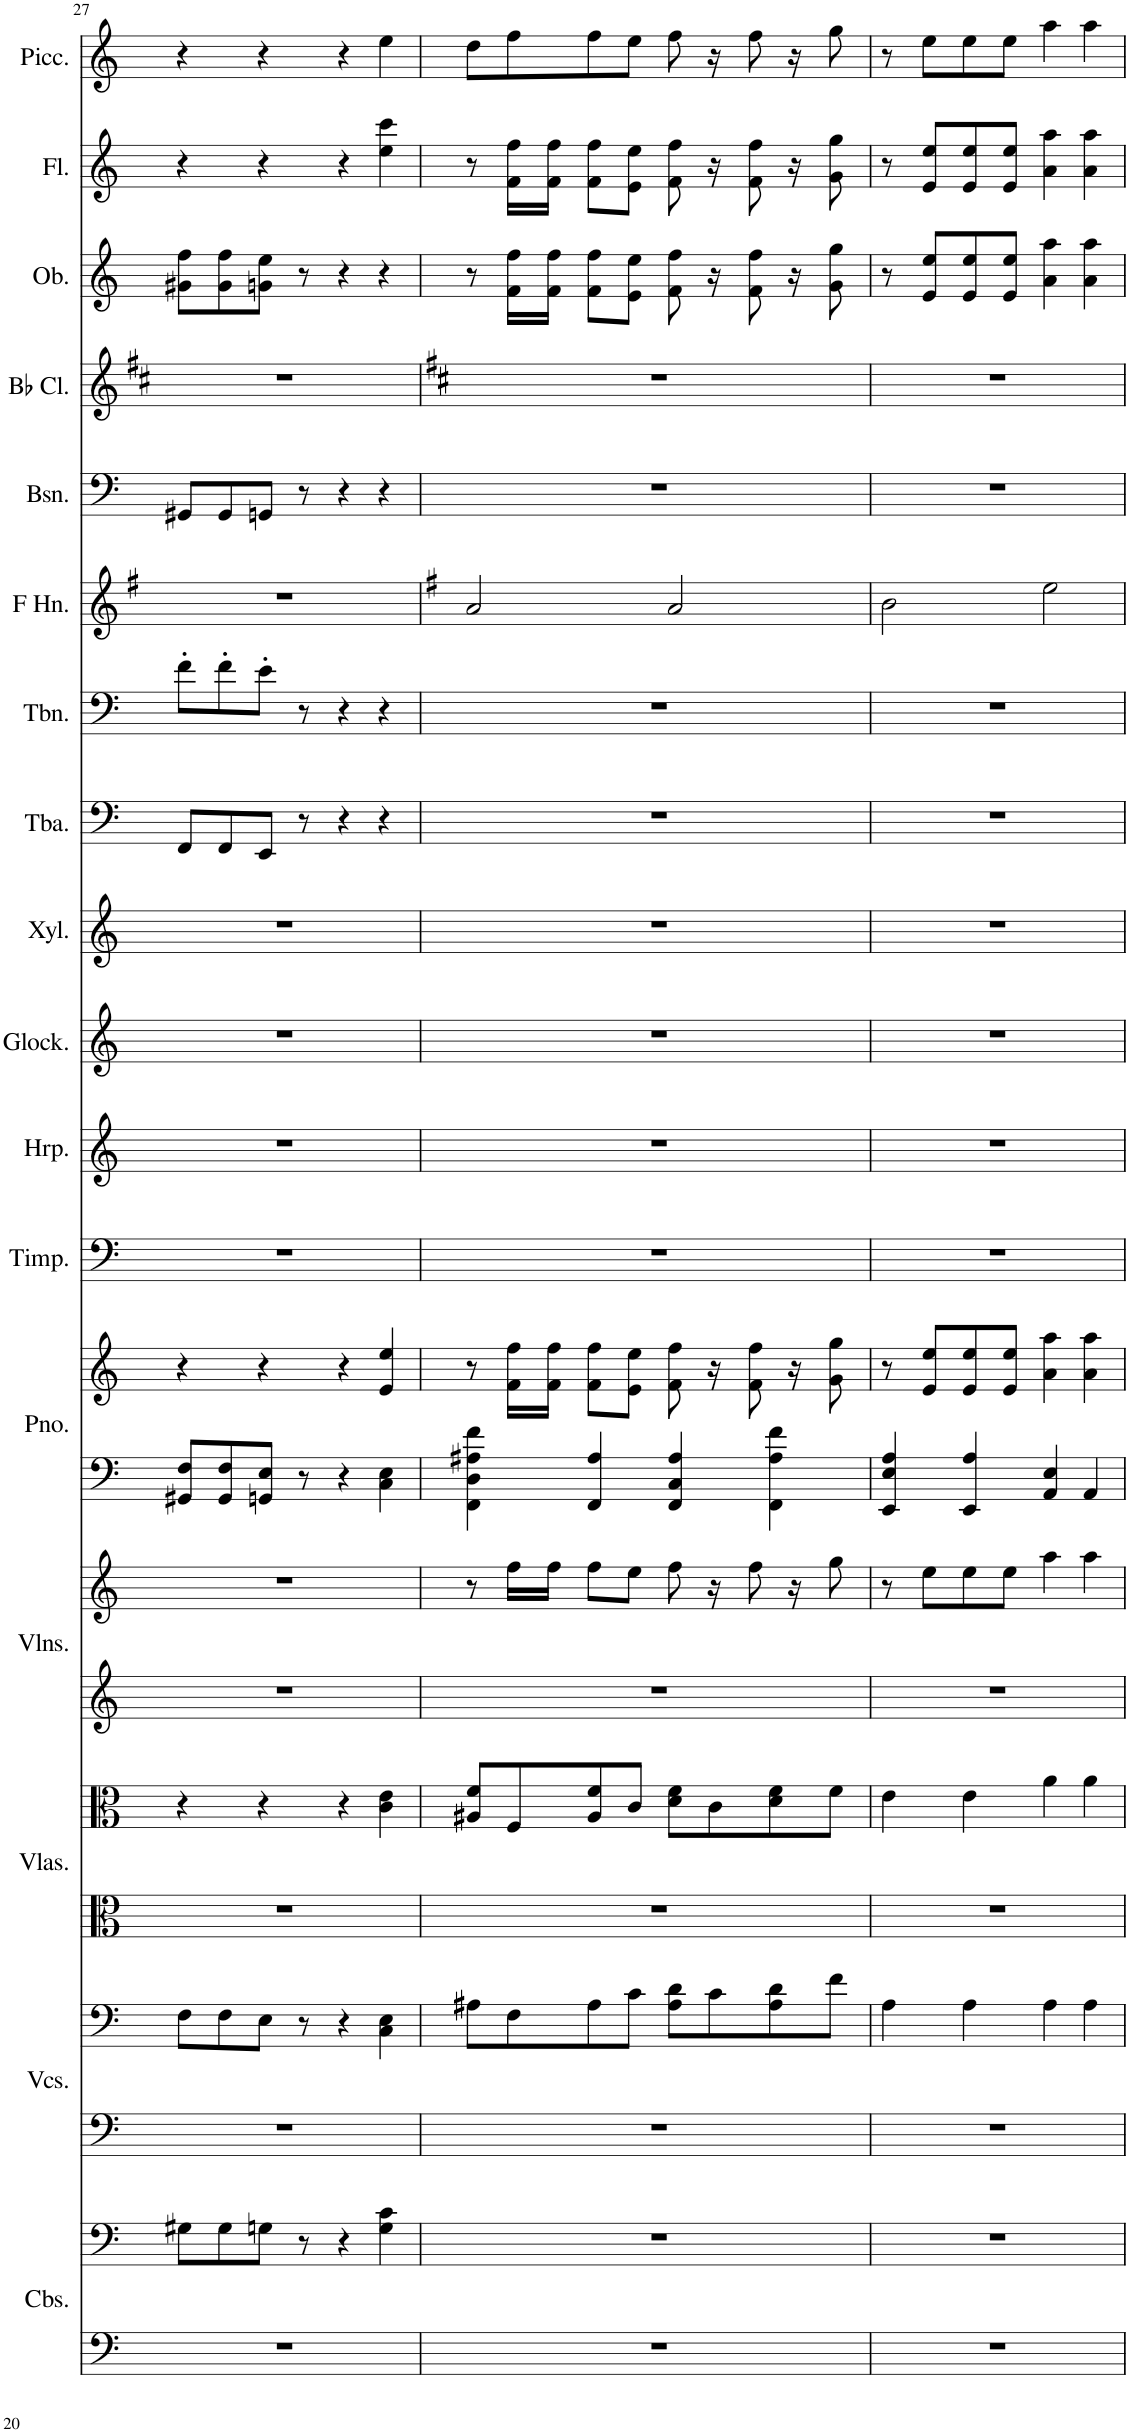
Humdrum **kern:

**kern	**kern	**kern	**kern	**kern	**kern	**kern	**kern	**kern	**kern	**kern	**kern	**kern	**kern	**kern	**kern	**kern	**kern	**kern	**kern	**kern	**kern
*part17	*part17	*part16	*part16	*part15	*part15	*part14	*part14	*part13	*part13	*part12	*part11	*part10	*part9	*part8	*part7	*part6	*part5	*part4	*part3	*part2	*part1
*staff22	*staff21	*staff20	*staff19	*staff18	*staff17	*staff16	*staff15	*staff14	*staff13	*staff12	*staff11	*staff10	*staff9	*staff8	*staff7	*staff6	*staff5	*staff4	*staff3	*staff2	*staff1
*I"Contrabasses	*	*I"Violoncellos	*	*I"Violas	*	*I"Violins	*	*I"Piano	*	*I"Timpani	*I"Harp	*I"Glockenspiel	*I"Xylophone	*I"Tuba	*I"Trombone	*I"Horn in F	*I"Bassoon	*I"Bb Clarinet	*I"Oboe	*I"Flute	*I"Piccolo
*I'Cbs.	*	*I'Vcs.	*	*I'Vlas.	*	*I'Vlns.	*	*I'Pno.	*	*I'Timp.	*I'Hrp.	*I'Glock.	*I'Xyl.	*I'Tba.	*I'Tbn.	*	*I'Bsn.	*I'Bb Cl.	*I'Ob.	*I'Fl.	*I'Picc.
!!LO:PB:g=z
*clefF4	*clefF4	*clefF4	*clefF4	*clefC3	*clefC3	*clefG2	*clefG2	*clefF4	*clefG2	*clefF4	*clefG2	*clefG2	*clefG2	*clefF4	*clefF4	*clefG2	*clefF4	*clefG2	*clefG2	*clefG2	*clefG2
*Trd7c12	*Trd7c12	*	*	*	*	*	*	*	*	*	*	*Trd-14c-24	*Trd-7c-12	*	*	*Trd4c7	*	*Trd1c2	*	*	*Trd-7c-12
*k[]	*k[]	*k[]	*k[]	*k[]	*k[]	*k[]	*k[]	*k[]	*k[]	*k[]	*k[]	*k[]	*k[]	*k[]	*k[]	*k[f#]	*k[]	*k[f#c#]	*k[]	*k[]	*k[]
*M4/4	*M4/4	*M4/4	*M4/4	*M4/4	*M4/4	*M4/4	*M4/4	*M4/4	*M4/4	*M4/4	*M4/4	*M4/4	*M4/4	*M4/4	*M4/4	*M4/4	*M4/4	*M4/4	*M4/4	*M4/4	*M4/4
=27	=27	=27	=27	=27	=27	=27	=27	=27	=27	=27	=27	=27	=27	=27	=27	=27	=27	=27	=27	=27	=27
1r	8G#X\L	1r	8F\L	1r	4r	1r	1r	8GG#X/ 8F/L	4r	1r	1r	1r	1r	8FF/L	8f'\L	1r	8GG#X/L	1r	8g#X\ 8ff\L	4r	4r
.	8G#\	.	8F\	.	.	.	.	8GG#/ 8F/	.	.	.	.	.	8FF/	8f'\	.	8GG#/	.	8g#\ 8ff\	.	.
.	8Gn\J	.	8E\J	.	4r	.	.	8GGn/ 8E/J	4r	.	.	.	.	8EE/J	8e'\J	.	8GGn/J	.	8gn\ 8ee\J	4r	4r
.	8r	.	8r	.	.	.	.	8r	.	.	.	.	.	8r	8r	.	8r	.	8r	.	.
.	4r	.	4r	.	4r	.	.	4r	4r	.	.	.	.	4r	4r	.	4r	.	4r	4r	4r
.	4G\ 4c\	.	4C\ 4E\	.	4c\ 4e\	.	.	4C\ 4E\	4e/ 4ee/	.	.	.	.	4r	4r	.	4r	.	4r	4ee\ 4ccc\	4ee\
=28	=28	=28	=28	=28	=28	=28	=28	=28	=28	=28	=28	=28	=28	=28	=28	=28	=28	=28	=28	=28	=28
*	*	*	*	*	*	*	*	*	*	*	*	*	*	*	*	*k[f#]	*	*k[f#c#]	*	*	*
1r	1r	1r	8A#X\L	1r	8A#X/ 8f/L	1r	8r	4FF\ 4D\ 4A#X\ 4f\	8r	1r	1r	1r	1r	1r	1r	2a/	1r	1r	8r	8r	8dd\L
.	.	.	8F\	.	8F/	.	16ff\LL	.	16f\ 16ff\LL	.	.	.	.	.	.	.	.	.	16f\ 16ff\LL	16f\ 16ff\LL	8ff\
.	.	.	.	.	.	.	16ff\JJ	.	16f\ 16ff\JJ	.	.	.	.	.	.	.	.	.	16f\ 16ff\JJ	16f\ 16ff\JJ	.
.	.	.	8A#\	.	8A#/ 8f/	.	8ff\L	4FF/ 4A#/	8f\ 8ff\L	.	.	.	.	.	.	.	.	.	8f\ 8ff\L	8f\ 8ff\L	8ff\
.	.	.	8c\J	.	8c/J	.	8ee\J	.	8e\ 8ee\J	.	.	.	.	.	.	.	.	.	8e\ 8ee\J	8e\ 8ee\J	8ee\J
.	.	.	8A#\ 8d\L	.	8d\ 8f\L	.	8ff\	4FF/ 4C/ 4A#/	8f\ 8ff\	.	.	.	.	.	.	2a/	.	.	8f\ 8ff\	8f\ 8ff\	8ff\
.	.	.	8c\	.	8c\	.	16r	.	16r	.	.	.	.	.	.	.	.	.	16r	16r	16r
.	.	.	.	.	.	.	8ff\	.	8f\ 8ff\	.	.	.	.	.	.	.	.	.	8f\ 8ff\	8f\ 8ff\	8ff\
.	.	.	8A#\ 8d\	.	8d\ 8f\	.	.	4FF\ 4A#\ 4f\	.	.	.	.	.	.	.	.	.	.	.	.	.
.	.	.	.	.	.	.	16r	.	16r	.	.	.	.	.	.	.	.	.	16r	16r	16r
.	.	.	8f\J	.	8f\J	.	8gg\	.	8g\ 8gg\	.	.	.	.	.	.	.	.	.	8g\ 8gg\	8g\ 8gg\	8gg\
=29	=29	=29	=29	=29	=29	=29	=29	=29	=29	=29	=29	=29	=29	=29	=29	=29	=29	=29	=29	=29	=29
1r	1r	1r	4A\	1r	4e\	1r	8r	4EE/ 4E/ 4A/	8r	1r	1r	1r	1r	1r	1r	2b\	1r	1r	8r	8r	8r
.	.	.	.	.	.	.	8ee\L	.	8e/ 8ee/L	.	.	.	.	.	.	.	.	.	8e/ 8ee/L	8e/ 8ee/L	8ee\L
.	.	.	4A\	.	4e\	.	8ee\	4EE/ 4A/	8e/ 8ee/	.	.	.	.	.	.	.	.	.	8e/ 8ee/	8e/ 8ee/	8ee\
.	.	.	.	.	.	.	8ee\J	.	8e/ 8ee/J	.	.	.	.	.	.	.	.	.	8e/ 8ee/J	8e/ 8ee/J	8ee\J
.	.	.	4A\	.	4a\	.	4aa\	4AA/ 4E/	4a\ 4aa\	.	.	.	.	.	.	2ee\	.	.	4a\ 4aa\	4a\ 4aa\	4aa\
.	.	.	4A\	.	4a\	.	4aa\	4AA/	4a\ 4aa\	.	.	.	.	.	.	.	.	.	4a\ 4aa\	4a\ 4aa\	4aa\
=	=	=	=	=	=	=	=	=	=	=	=	=	=	=	=	=	=	=	=	=	=
*-	*-	*-	*-	*-	*-	*-	*-	*-	*-	*-	*-	*-	*-	*-	*-	*-	*-	*-	*-	*-	*-
